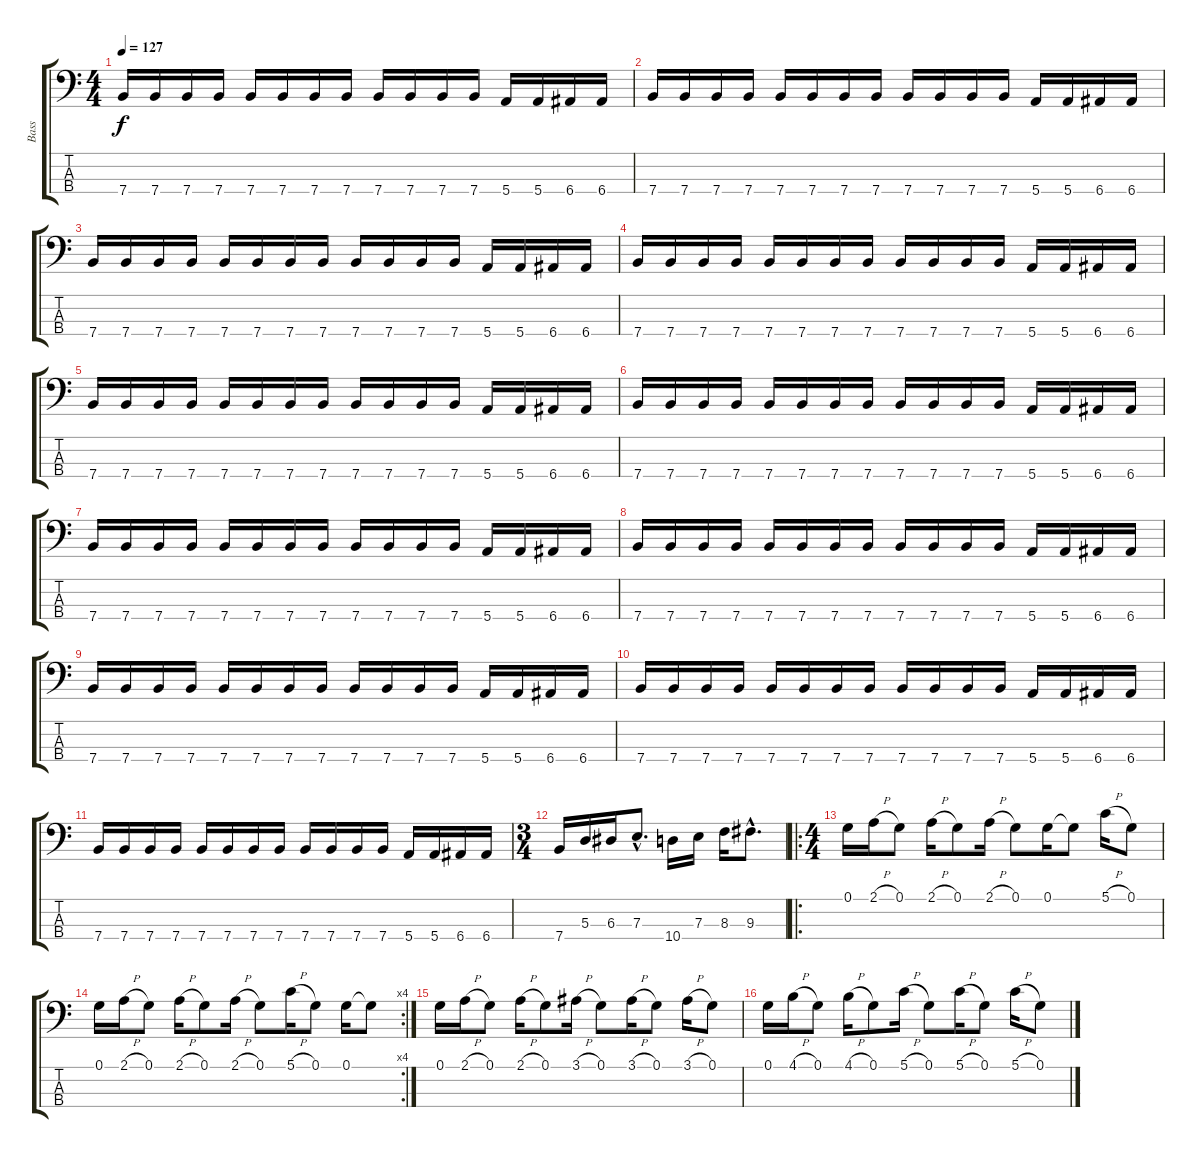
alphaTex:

\track ("Bass" "Bass") {instrument electricbasspick}
\staff {score tabs}
\tuning (G2 D2 A1 E1) {hide}
\ts (4 4)
\tempo 127
\clef f4
\ks c
7.4.16{dy f} 7.4.16 7.4.16 7.4.16 7.4.16 7.4.16 7.4.16 7.4.16 7.4.16 7.4.16 7.4.16 7.4.16 5.4.16 5.4.16 6.4.16 6.4.16 |
7.4.16 7.4.16 7.4.16 7.4.16 7.4.16 7.4.16 7.4.16 7.4.16 7.4.16 7.4.16 7.4.16 7.4.16 5.4.16 5.4.16 6.4.16 6.4.16 |
7.4.16 7.4.16 7.4.16 7.4.16 7.4.16 7.4.16 7.4.16 7.4.16 7.4.16 7.4.16 7.4.16 7.4.16 5.4.16 5.4.16 6.4.16 6.4.16 |
7.4.16 7.4.16 7.4.16 7.4.16 7.4.16 7.4.16 7.4.16 7.4.16 7.4.16 7.4.16 7.4.16 7.4.16 5.4.16 5.4.16 6.4.16 6.4.16 |
7.4.16 7.4.16 7.4.16 7.4.16 7.4.16 7.4.16 7.4.16 7.4.16 7.4.16 7.4.16 7.4.16 7.4.16 5.4.16 5.4.16 6.4.16 6.4.16 |
7.4.16 7.4.16 7.4.16 7.4.16 7.4.16 7.4.16 7.4.16 7.4.16 7.4.16 7.4.16 7.4.16 7.4.16 5.4.16 5.4.16 6.4.16 6.4.16 |
7.4.16 7.4.16 7.4.16 7.4.16 7.4.16 7.4.16 7.4.16 7.4.16 7.4.16 7.4.16 7.4.16 7.4.16 5.4.16 5.4.16 6.4.16 6.4.16 |
7.4.16 7.4.16 7.4.16 7.4.16 7.4.16 7.4.16 7.4.16 7.4.16 7.4.16 7.4.16 7.4.16 7.4.16 5.4.16 5.4.16 6.4.16 6.4.16 |
7.4.16 7.4.16 7.4.16 7.4.16 7.4.16 7.4.16 7.4.16 7.4.16 7.4.16 7.4.16 7.4.16 7.4.16 5.4.16 5.4.16 6.4.16 6.4.16 |
7.4.16 7.4.16 7.4.16 7.4.16 7.4.16 7.4.16 7.4.16 7.4.16 7.4.16 7.4.16 7.4.16 7.4.16 5.4.16 5.4.16 6.4.16 6.4.16 |
7.4.16 7.4.16 7.4.16 7.4.16 7.4.16 7.4.16 7.4.16 7.4.16 7.4.16 7.4.16 7.4.16 7.4.16 5.4.16 5.4.16 6.4.16 6.4.16 |
\ts (3 4)
7.4.16 5.3.16 6.3.16 7.3{hac}.8{d} 10.4.16 7.3.16 8.3.16 9.3{hac}.8{d} |
\ro
\ts (4 4)
0.1.16 2.1{h}.16 0.1.8 2.1{h}.16 0.1.8 2.1{h}.16 0.1.8 0.1.16 0.1{t}.8 5.1{h}.16 0.1.8 |
\rc 4
0.1.16 2.1{h}.16 0.1.8 2.1{h}.16 0.1.8 2.1{h}.16 0.1.8 5.1{h}.16 0.1.8 0.1.16 0.1{t}.8 |
0.1.16 2.1{h}.16 0.1.8 2.1{h}.16 0.1.8 3.1{h}.16 0.1.8 3.1{h}.16 0.1.8 3.1{h}.16 0.1.8 |
0.1.16 4.1{h}.16 0.1.8 4.1{h}.16 0.1.8 5.1{h}.16 0.1.8 5.1{h}.16 0.1.8 5.1{h}.16 0.1.8
